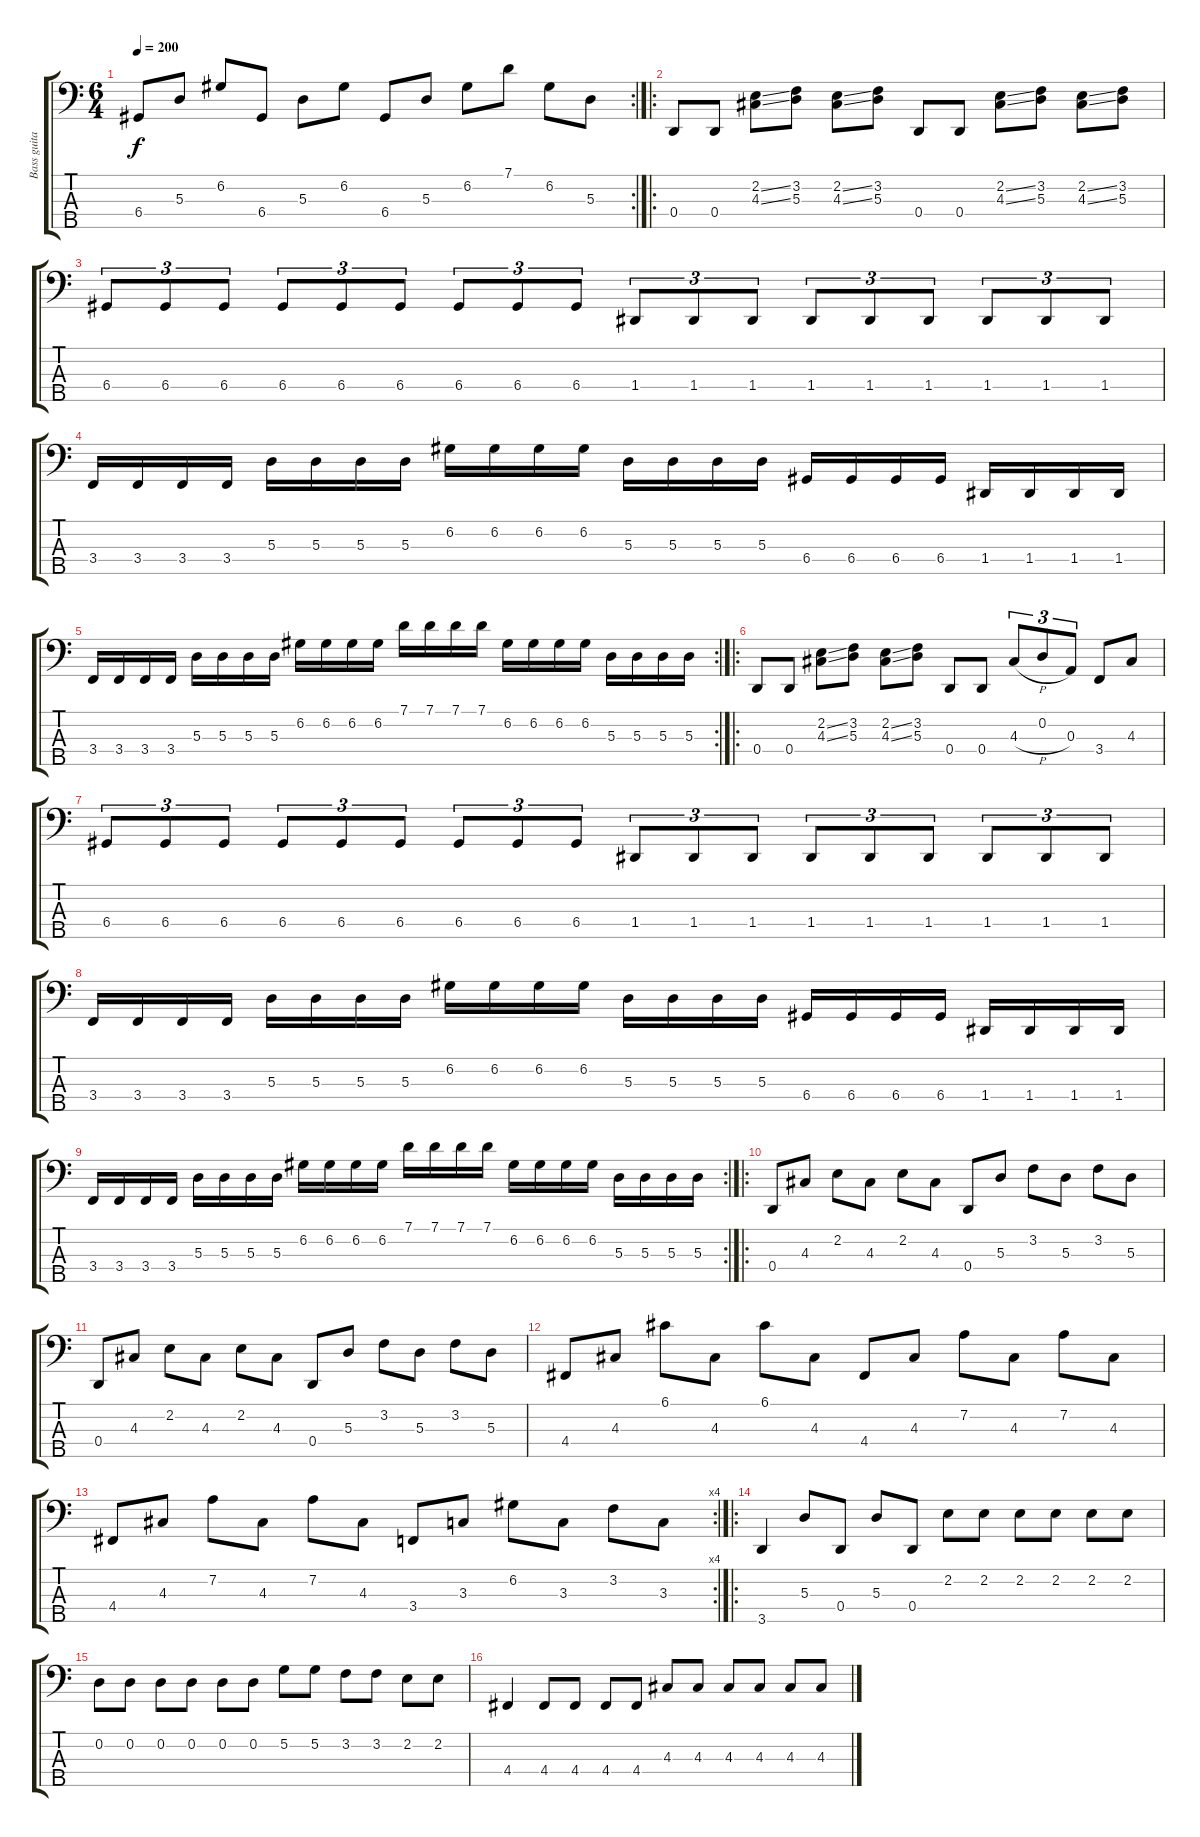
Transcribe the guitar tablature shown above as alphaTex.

\track ("Bass guitar" "Bass guita") {instrument electricbasspick}
\staff {score tabs}
\tuning (G2 D2 A1 D1 B0) {hide}
\rc 2
\ts (6 4)
\tempo 200
\clef f4
\ks c
6.4.8{dy f} 5.3.8 6.2.8 6.4.8 5.3.8 6.2.8 6.4.8 5.3.8 6.2.8 7.1.8 6.2.8 5.3.8 |
\ro
0.4.8 0.4.8 (2.2{ss} 4.3{ss}).8 (3.2 5.3).8 (2.2{ss} 4.3{ss}).8 (3.2 5.3).8 0.4.8 0.4.8 (2.2{ss} 4.3{ss}).8 (3.2 5.3).8 (2.2{ss} 4.3{ss}).8 (3.2 5.3).8 |
6.4.8{tu (3 2)} 6.4.8{tu (3 2)} 6.4.8{tu (3 2)} 6.4.8{tu (3 2)} 6.4.8{tu (3 2)} 6.4.8{tu (3 2)} 6.4.8{tu (3 2)} 6.4.8{tu (3 2)} 6.4.8{tu (3 2)} 1.4.8{tu (3 2)} 1.4.8{tu (3 2)} 1.4.8{tu (3 2)} 1.4.8{tu (3 2)} 1.4.8{tu (3 2)} 1.4.8{tu (3 2)} 1.4.8{tu (3 2)} 1.4.8{tu (3 2)} 1.4.8{tu (3 2)} |
3.4.16 3.4.16 3.4.16 3.4.16 5.3.16 5.3.16 5.3.16 5.3.16 6.2.16 6.2.16 6.2.16 6.2.16 5.3.16 5.3.16 5.3.16 5.3.16 6.4.16 6.4.16 6.4.16 6.4.16 1.4.16 1.4.16 1.4.16 1.4.16 |
\rc 2
3.4.16 3.4.16 3.4.16 3.4.16 5.3.16 5.3.16 5.3.16 5.3.16 6.2.16 6.2.16 6.2.16 6.2.16 7.1.16 7.1.16 7.1.16 7.1.16 6.2.16 6.2.16 6.2.16 6.2.16 5.3.16 5.3.16 5.3.16 5.3.16 |
\ro
0.4.8 0.4.8 (2.2{ss} 4.3{ss}).8 (3.2 5.3).8 (2.2{ss} 4.3{ss}).8 (3.2 5.3).8 0.4.8 0.4.8 4.3{h}.8{tu (3 2)} 0.2.8{tu (3 2)} 0.3.8{tu (3 2)} 3.4.8 4.3.8 |
6.4.8{tu (3 2)} 6.4.8{tu (3 2)} 6.4.8{tu (3 2)} 6.4.8{tu (3 2)} 6.4.8{tu (3 2)} 6.4.8{tu (3 2)} 6.4.8{tu (3 2)} 6.4.8{tu (3 2)} 6.4.8{tu (3 2)} 1.4.8{tu (3 2)} 1.4.8{tu (3 2)} 1.4.8{tu (3 2)} 1.4.8{tu (3 2)} 1.4.8{tu (3 2)} 1.4.8{tu (3 2)} 1.4.8{tu (3 2)} 1.4.8{tu (3 2)} 1.4.8{tu (3 2)} |
3.4.16 3.4.16 3.4.16 3.4.16 5.3.16 5.3.16 5.3.16 5.3.16 6.2.16 6.2.16 6.2.16 6.2.16 5.3.16 5.3.16 5.3.16 5.3.16 6.4.16 6.4.16 6.4.16 6.4.16 1.4.16 1.4.16 1.4.16 1.4.16 |
\rc 2
3.4.16 3.4.16 3.4.16 3.4.16 5.3.16 5.3.16 5.3.16 5.3.16 6.2.16 6.2.16 6.2.16 6.2.16 7.1.16 7.1.16 7.1.16 7.1.16 6.2.16 6.2.16 6.2.16 6.2.16 5.3.16 5.3.16 5.3.16 5.3.16 |
\ro
0.4.8 4.3.8 2.2.8 4.3.8 2.2.8 4.3.8 0.4.8 5.3.8 3.2.8 5.3.8 3.2.8 5.3.8 |
0.4.8 4.3.8 2.2.8 4.3.8 2.2.8 4.3.8 0.4.8 5.3.8 3.2.8 5.3.8 3.2.8 5.3.8 |
4.4.8 4.3.8 6.1.8 4.3.8 6.1.8 4.3.8 4.4.8 4.3.8 7.2.8 4.3.8 7.2.8 4.3.8 |
\rc 4
4.4.8 4.3.8 7.2.8 4.3.8 7.2.8 4.3.8 3.4.8 3.3.8 6.2.8 3.3.8 3.2.8 3.3.8 |
\ro
3.5.4 5.3.8 0.4.8 5.3.8 0.4.8 2.2.8 2.2.8 2.2.8 2.2.8 2.2.8 2.2.8 |
0.2.8 0.2.8 0.2.8 0.2.8 0.2.8 0.2.8 5.2.8 5.2.8 3.2.8 3.2.8 2.2.8 2.2.8 |
4.4.4 4.4.8 4.4.8 4.4.8 4.4.8 4.3.8 4.3.8 4.3.8 4.3.8 4.3.8 4.3.8
